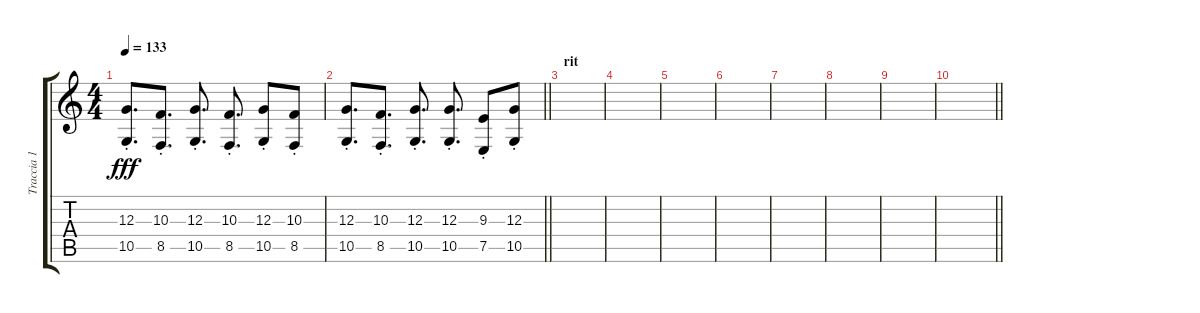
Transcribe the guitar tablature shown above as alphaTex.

\track ("Traccia 1" "Traccia 1") {instrument stringensemble1}
\staff {score tabs}
\tuning (E4 B3 G3 D3 A2 E2) {hide}
\ts (4 4)
\tempo 133
\clef g2
\ks c
(12.3{st} 10.5{st}).8{d dy fff} (10.3{st} 8.5{st}).8{d} (12.3{st} 10.5{st}).8{d} (10.3{st} 8.5{st}).8{d} (12.3{st} 10.5{st}).8 (10.3{st} 8.5{st}).8 |
\barLineRight lightlight
(12.3{st} 10.5{st}).8{d} (10.3{st} 8.5{st}).8{d} (12.3{st} 10.5{st}).8{d} (12.3{st} 10.5{st}).8{d} (9.3{st} 7.5{st}).8 (12.3{st} 10.5{st}).8 |
\section ("" "rit")
|
|
|
|
|
|
|
\barLineRight lightlight
